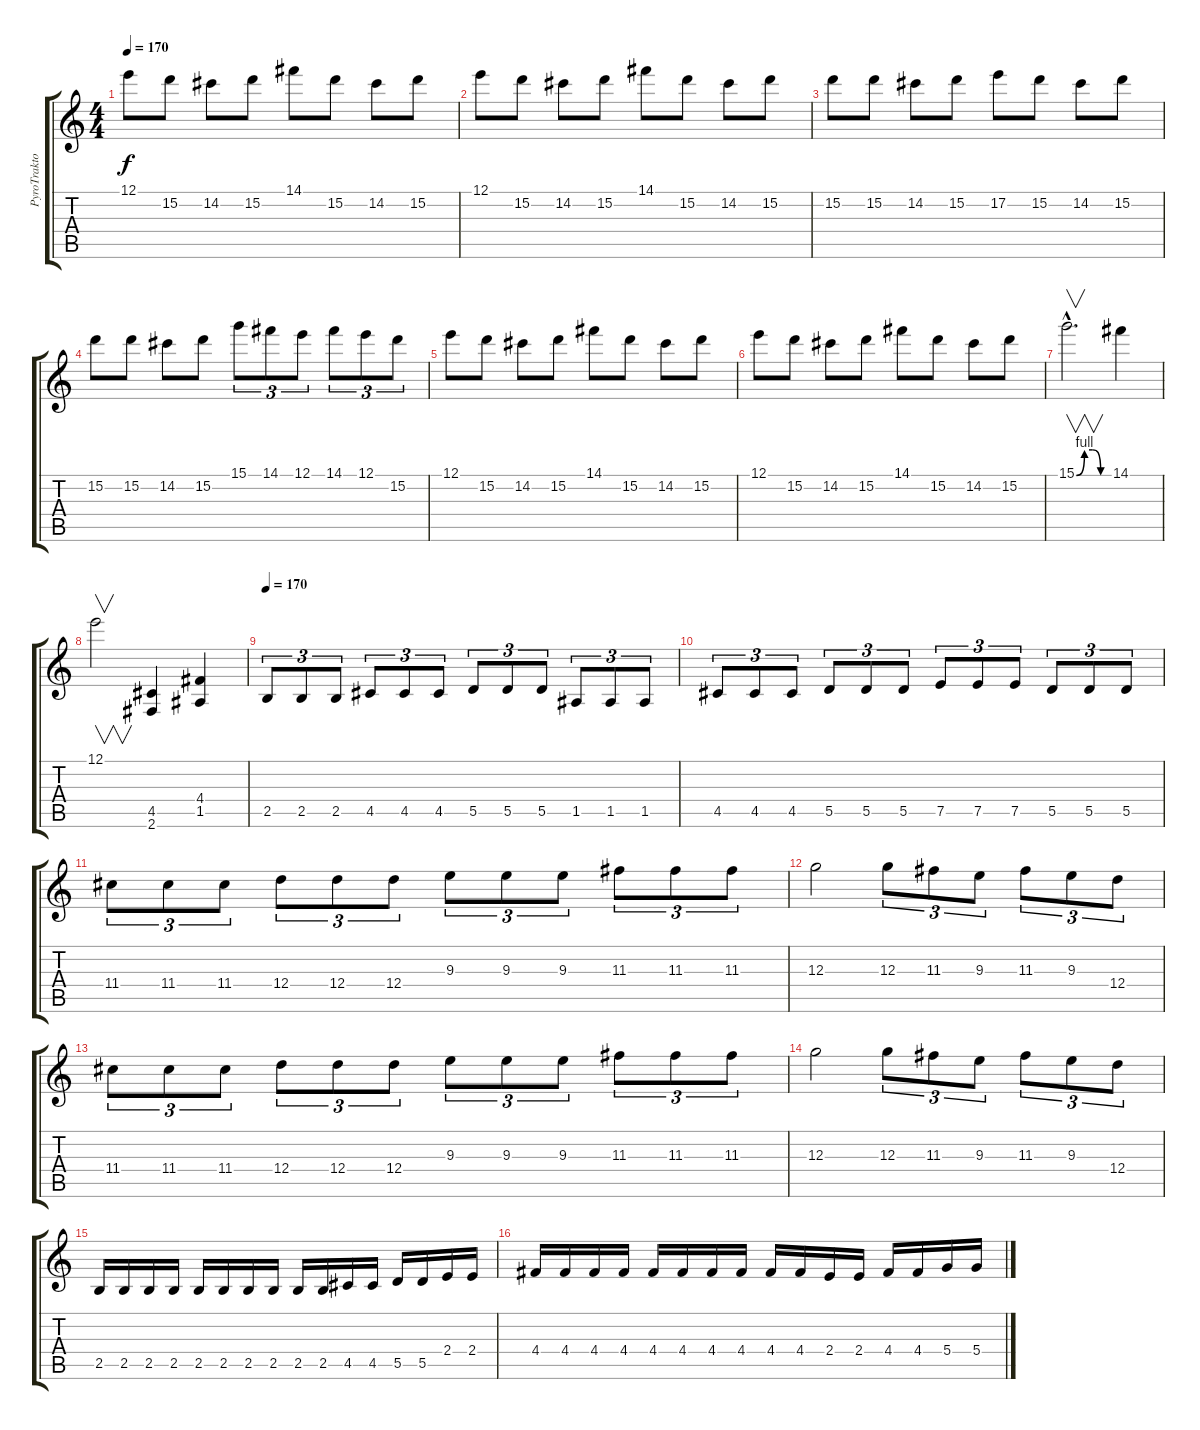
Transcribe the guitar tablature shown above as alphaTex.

\track ("PyroTraktor" "PyroTrakto") {instrument distortionguitar}
\staff {score tabs}
\tuning (E4 B3 G3 D3 A2 E2) {hide}
\ts (4 4)
\tempo 170
\clef g2
\ks c
12.1.8{dy f} 15.2.8 14.2.8 15.2.8 14.1.8 15.2.8 14.2.8 15.2.8 |
12.1.8 15.2.8 14.2.8 15.2.8 14.1.8 15.2.8 14.2.8 15.2.8 |
15.2.8 15.2.8 14.2.8 15.2.8 17.2.8 15.2.8 14.2.8 15.2.8 |
15.2.8 15.2.8 14.2.8 15.2.8 15.1.8{tu (3 2)} 14.1.8{tu (3 2)} 12.1.8{tu (3 2)} 14.1.8{tu (3 2)} 12.1.8{tu (3 2)} 15.2.8{tu (3 2)} |
12.1.8 15.2.8 14.2.8 15.2.8 14.1.8 15.2.8 14.2.8 15.2.8 |
12.1.8 15.2.8 14.2.8 15.2.8 14.1.8 15.2.8 14.2.8 15.2.8 |
15.1{be (custom 0 0 15 4 30 4 45 0 60 0) hac}.2{v d} 14.1.4 |
12.1.2{v} (4.5 2.6).4 (4.4 1.5).4 |
\tempo 170
2.5.8{tu (3 2)} 2.5.8{tu (3 2)} 2.5.8{tu (3 2)} 4.5.8{tu (3 2)} 4.5.8{tu (3 2)} 4.5.8{tu (3 2)} 5.5.8{tu (3 2)} 5.5.8{tu (3 2)} 5.5.8{tu (3 2)} 1.5.8{tu (3 2)} 1.5.8{tu (3 2)} 1.5.8{tu (3 2)} |
4.5.8{tu (3 2)} 4.5.8{tu (3 2)} 4.5.8{tu (3 2)} 5.5.8{tu (3 2)} 5.5.8{tu (3 2)} 5.5.8{tu (3 2)} 7.5.8{tu (3 2)} 7.5.8{tu (3 2)} 7.5.8{tu (3 2)} 5.5.8{tu (3 2)} 5.5.8{tu (3 2)} 5.5.8{tu (3 2)} |
11.4.8{tu (3 2)} 11.4.8{tu (3 2)} 11.4.8{tu (3 2)} 12.4.8{tu (3 2)} 12.4.8{tu (3 2)} 12.4.8{tu (3 2)} 9.3.8{tu (3 2)} 9.3.8{tu (3 2)} 9.3.8{tu (3 2)} 11.3.8{tu (3 2)} 11.3.8{tu (3 2)} 11.3.8{tu (3 2)} |
12.3.2 12.3.8{tu (3 2)} 11.3.8{tu (3 2)} 9.3.8{tu (3 2)} 11.3.8{tu (3 2)} 9.3.8{tu (3 2)} 12.4.8{tu (3 2)} |
11.4.8{tu (3 2)} 11.4.8{tu (3 2)} 11.4.8{tu (3 2)} 12.4.8{tu (3 2)} 12.4.8{tu (3 2)} 12.4.8{tu (3 2)} 9.3.8{tu (3 2)} 9.3.8{tu (3 2)} 9.3.8{tu (3 2)} 11.3.8{tu (3 2)} 11.3.8{tu (3 2)} 11.3.8{tu (3 2)} |
12.3.2 12.3.8{tu (3 2)} 11.3.8{tu (3 2)} 9.3.8{tu (3 2)} 11.3.8{tu (3 2)} 9.3.8{tu (3 2)} 12.4.8{tu (3 2)} |
2.5.16 2.5.16 2.5.16 2.5.16 2.5.16 2.5.16 2.5.16 2.5.16 2.5.16 2.5.16 4.5.16 4.5.16 5.5.16 5.5.16 2.4.16 2.4.16 |
4.4.16 4.4.16 4.4.16 4.4.16 4.4.16 4.4.16 4.4.16 4.4.16 4.4.16 4.4.16 2.4.16 2.4.16 4.4.16 4.4.16 5.4.16 5.4.16
